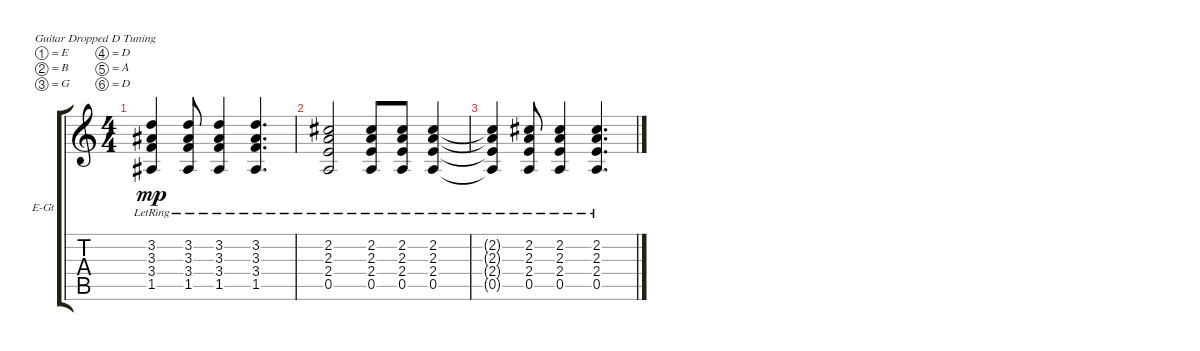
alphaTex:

\bracketExtendMode groupsimilarinstruments
\firstSystemTrackNameOrientation horizontal
\otherSystemsTrackNameOrientation horizontal
\track ("Electric Guitar 6" "E-Gt") {instrument distortionguitar}
\staff {score tabs}
\tuning (E4 B3 G3 D3 A2 D2)
\ts (4 4)
\tempo (142 hide)
\clef g2
\ks c
(3.2{lr t} 3.3{lr t} 3.4{lr t} 1.5{lr t}).4{dy mp} (3.2{lr} 3.3{lr} 3.4{lr} 1.5{lr}).8 (3.2{lr} 3.3{lr} 3.4{lr} 1.5{lr}).4 (3.2{lr} 3.3{lr} 3.4{lr} 1.5{lr}).4{d} |
(2.2{lr} 2.3{lr} 2.4{lr} 0.5{lr}).2 (2.2{lr} 2.3{lr} 2.4{lr} 0.5{lr}).8 (2.2{lr} 2.3{lr} 2.4{lr} 0.5{lr}).8 (2.2{lr} 2.3{lr} 2.4{lr} 0.5{lr}).4 |
(2.2{lr t} 2.3{lr t} 2.4{lr t} 0.5{lr t}).4 (2.2{lr} 2.3{lr} 2.4{lr} 0.5{lr}).8 (2.2{lr} 2.3{lr} 2.4{lr} 0.5{lr}).4 (2.2{lr} 2.3{lr} 2.4{lr} 0.5{lr}).4{d}
